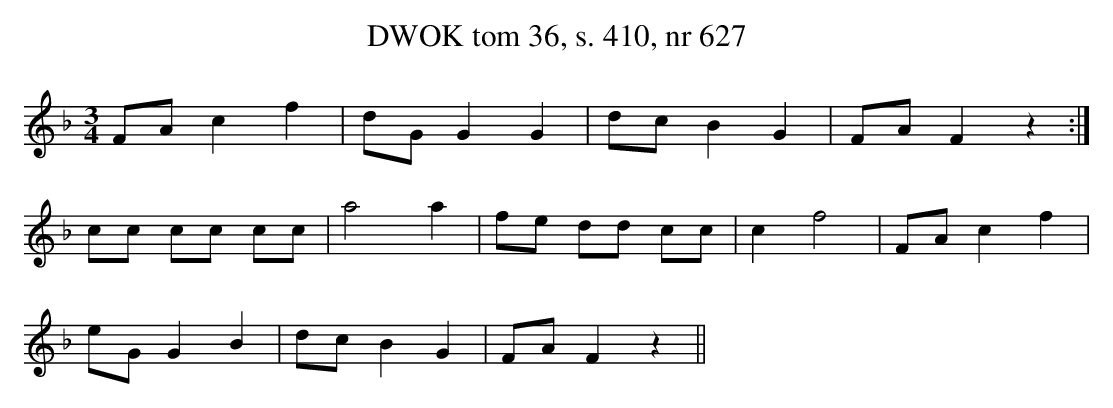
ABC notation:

X:1
T:DWOK tom 36, s. 410, nr 627
L:1/16
M:3/4
K:F
F2A2 c4 f4|d2G2 G4 G4|d2c2 B4 G4|F2A2 F4 z4:|
c2c2 c2c2 c2c2|a8 a4|f2e2 d2d2 c2c2|c4 f8|F2A2 c4 f4|
e2G2 G4 B4|d2c2 B4 G4|F2A2 F4 z4||
